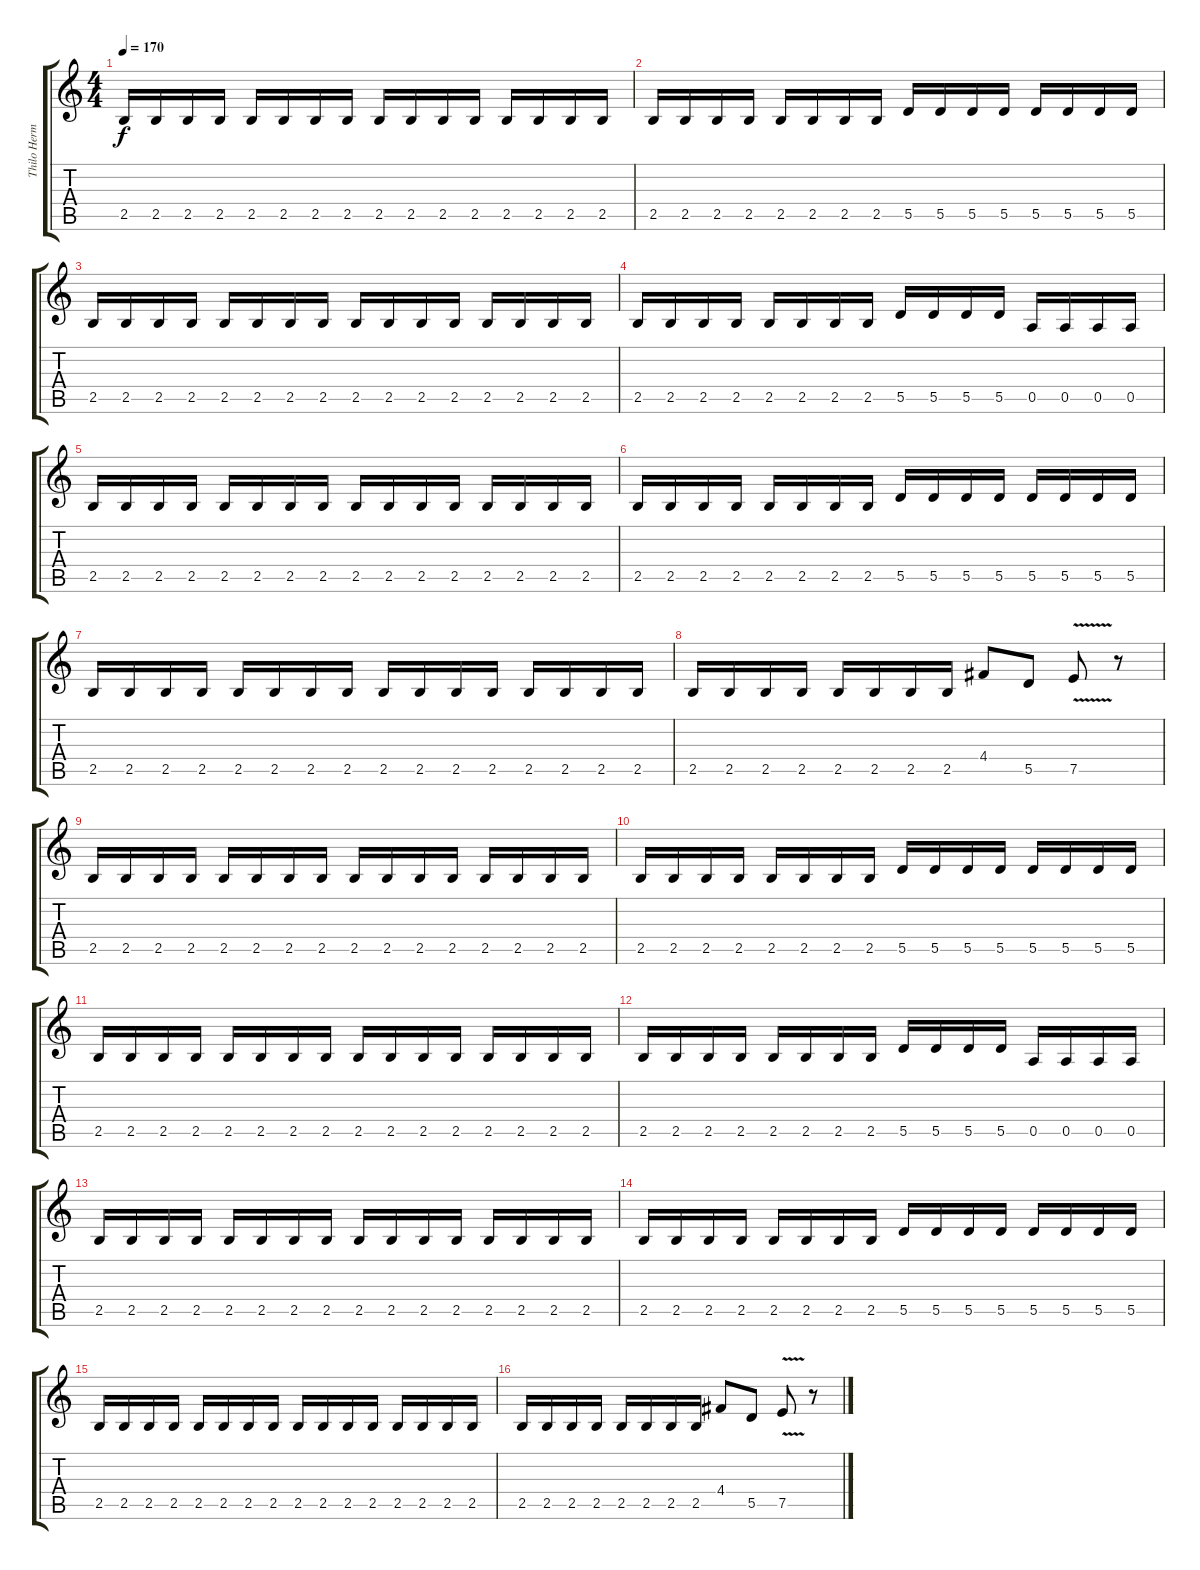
\track ("Thilo Hermann" "Thilo Herm") {instrument distortionguitar}
\staff {score tabs}
\tuning (E4 B3 G3 D3 A2 E2) {hide}
\ts (4 4)
\tempo 170
\clef g2
\ks c
2.5.16{dy f} 2.5.16 2.5.16 2.5.16 2.5.16 2.5.16 2.5.16 2.5.16 2.5.16 2.5.16 2.5.16 2.5.16 2.5.16 2.5.16 2.5.16 2.5.16 |
2.5.16 2.5.16 2.5.16 2.5.16 2.5.16 2.5.16 2.5.16 2.5.16 5.5.16 5.5.16 5.5.16 5.5.16 5.5.16 5.5.16 5.5.16 5.5.16 |
2.5.16 2.5.16 2.5.16 2.5.16 2.5.16 2.5.16 2.5.16 2.5.16 2.5.16 2.5.16 2.5.16 2.5.16 2.5.16 2.5.16 2.5.16 2.5.16 |
2.5.16 2.5.16 2.5.16 2.5.16 2.5.16 2.5.16 2.5.16 2.5.16 5.5.16 5.5.16 5.5.16 5.5.16 0.5.16 0.5.16 0.5.16 0.5.16 |
2.5.16 2.5.16 2.5.16 2.5.16 2.5.16 2.5.16 2.5.16 2.5.16 2.5.16 2.5.16 2.5.16 2.5.16 2.5.16 2.5.16 2.5.16 2.5.16 |
2.5.16 2.5.16 2.5.16 2.5.16 2.5.16 2.5.16 2.5.16 2.5.16 5.5.16 5.5.16 5.5.16 5.5.16 5.5.16 5.5.16 5.5.16 5.5.16 |
2.5.16 2.5.16 2.5.16 2.5.16 2.5.16 2.5.16 2.5.16 2.5.16 2.5.16 2.5.16 2.5.16 2.5.16 2.5.16 2.5.16 2.5.16 2.5.16 |
2.5.16 2.5.16 2.5.16 2.5.16 2.5.16 2.5.16 2.5.16 2.5.16 4.4.8 5.5.8 7.5{v}.8 r.8 |
2.5.16 2.5.16 2.5.16 2.5.16 2.5.16 2.5.16 2.5.16 2.5.16 2.5.16 2.5.16 2.5.16 2.5.16 2.5.16 2.5.16 2.5.16 2.5.16 |
2.5.16 2.5.16 2.5.16 2.5.16 2.5.16 2.5.16 2.5.16 2.5.16 5.5.16 5.5.16 5.5.16 5.5.16 5.5.16 5.5.16 5.5.16 5.5.16 |
2.5.16 2.5.16 2.5.16 2.5.16 2.5.16 2.5.16 2.5.16 2.5.16 2.5.16 2.5.16 2.5.16 2.5.16 2.5.16 2.5.16 2.5.16 2.5.16 |
2.5.16 2.5.16 2.5.16 2.5.16 2.5.16 2.5.16 2.5.16 2.5.16 5.5.16 5.5.16 5.5.16 5.5.16 0.5.16 0.5.16 0.5.16 0.5.16 |
2.5.16 2.5.16 2.5.16 2.5.16 2.5.16 2.5.16 2.5.16 2.5.16 2.5.16 2.5.16 2.5.16 2.5.16 2.5.16 2.5.16 2.5.16 2.5.16 |
2.5.16 2.5.16 2.5.16 2.5.16 2.5.16 2.5.16 2.5.16 2.5.16 5.5.16 5.5.16 5.5.16 5.5.16 5.5.16 5.5.16 5.5.16 5.5.16 |
2.5.16 2.5.16 2.5.16 2.5.16 2.5.16 2.5.16 2.5.16 2.5.16 2.5.16 2.5.16 2.5.16 2.5.16 2.5.16 2.5.16 2.5.16 2.5.16 |
2.5.16 2.5.16 2.5.16 2.5.16 2.5.16 2.5.16 2.5.16 2.5.16 4.4.8 5.5.8 7.5{v}.8 r.8
